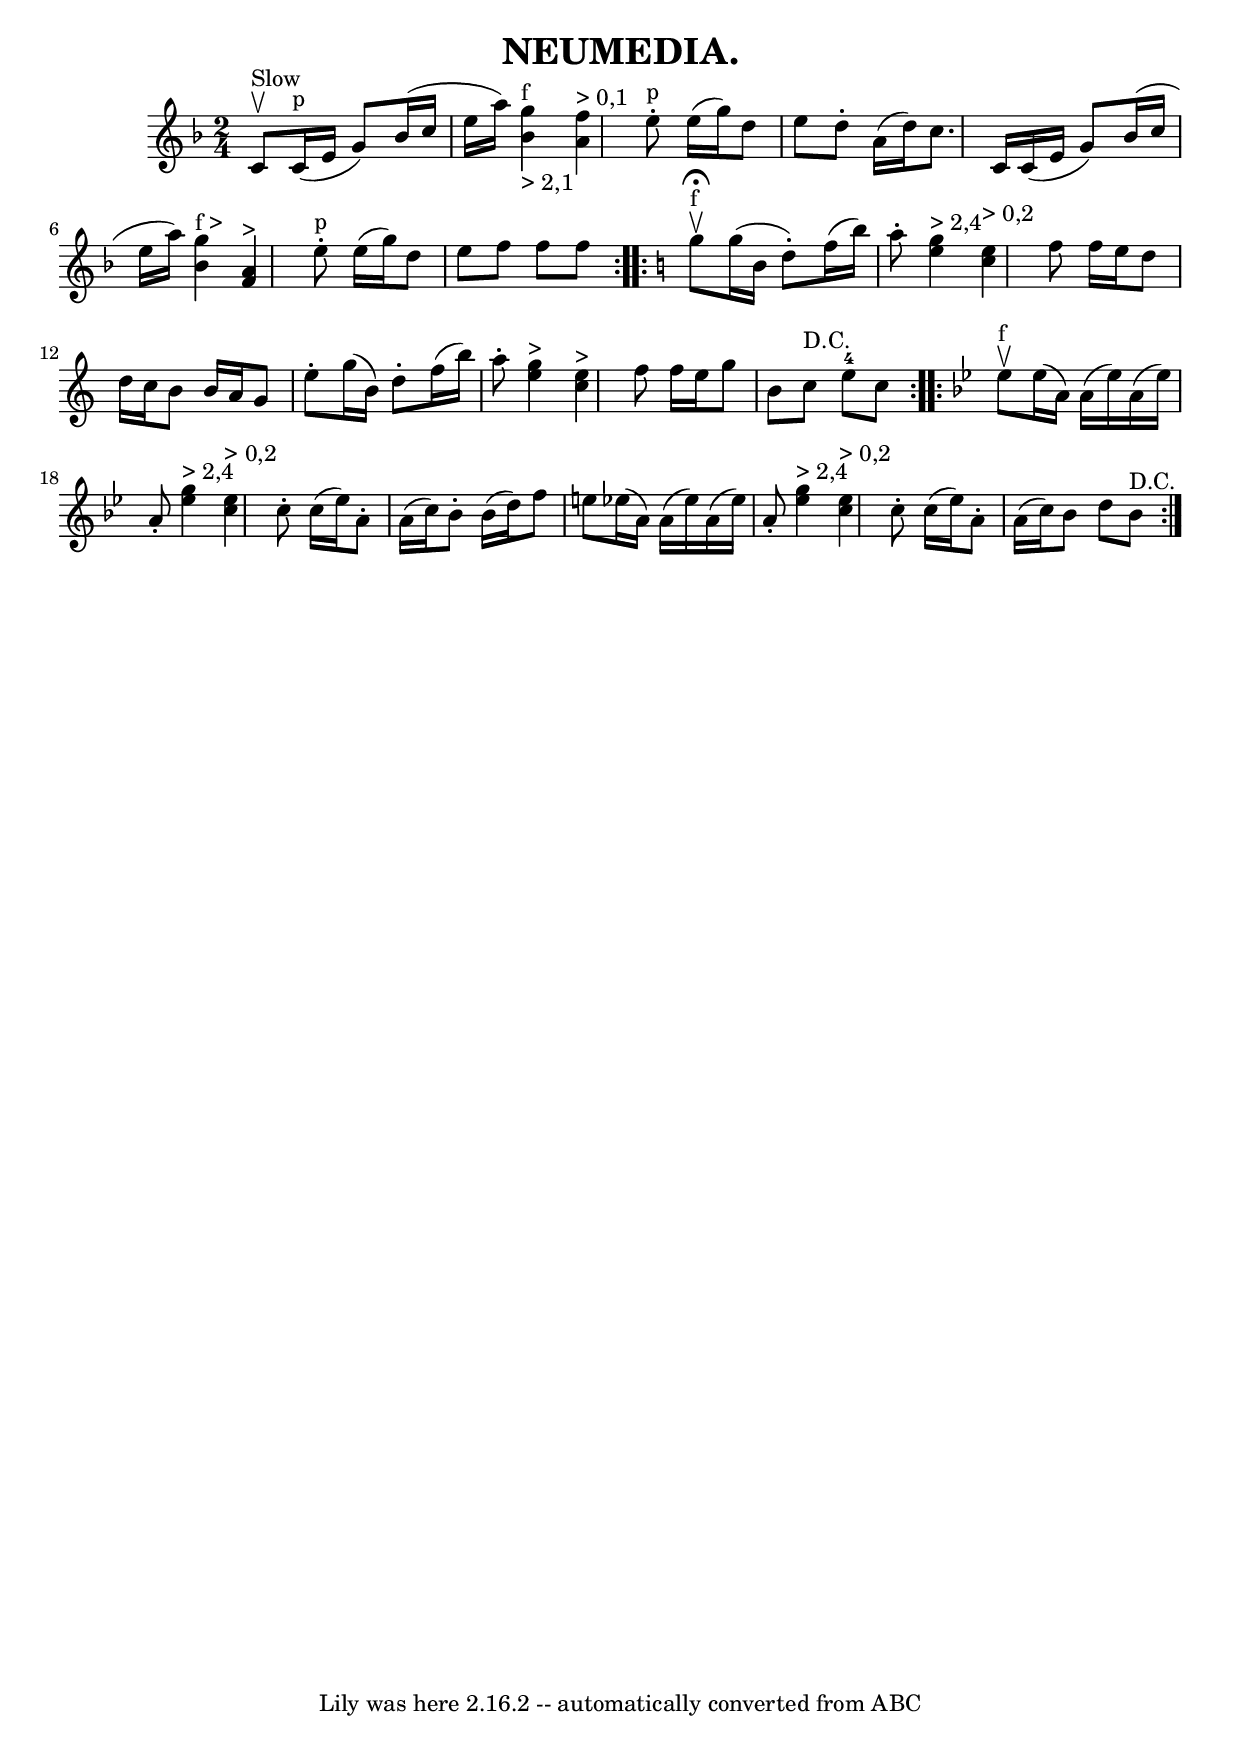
\version "2.16.2"
\include "Mammoth.ily"
\header {
  crossRefNumber = "21"
  footnotes = ""
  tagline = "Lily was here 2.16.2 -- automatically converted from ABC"
  title = "NEUMEDIA."

}
voicedefault =  {



  \repeat volta 2 {

    \time 2/4 
    \key f \major
    c'8^"Slow"^\upbow |
    c'16^"p"(e'16   
    g'8) bes'16 (c''16 e''16 a''16)   |
    << g''4 
       _"> 2,1"^"f" bes'4   >>   << f''4^"> 0,1" a'4   >> |
    e''8 ^"p"-. e''16 (g''16) d''8 e''8  |
    d''8 -. a'16 (
    d''16) c''8. c'16  |
    c'16 (e'16 g'8) bes'16 (
    c''16 e''16 a''16) |
    << g''4^"f >" bes'4   >>   << f'4 
				  ^">" a'4   >> |
    e''8^"p"-. e''16 (g''16) d''8 e''8  
    |
    f''8 f''8 f''8    
  }   
  \key c \major
  
  \repeat volta 2 {
    
    g''8^"f"^\fermata^\upbow |
    g''16 (b'16 d''8 -.) f''16 (
    b''16) a''8 -. |
    << g''4^"> 2,4" e''4   >>   << e''4 
				   ^"> 0,2" c''4   >> |
    f''8 f''16 e''16 d''8 d''16    
    c''16  |
    b'8 b'16 a'16 g'8 e''8 -. |
    g''16 (
    b'16) d''8 -. f''16 (b''16) a''8 -. |
    << g''4^">"   
       e''4   >>   << e''4^">" c''4   >> |
    f''8 f''16 e''16    
    g''8 b'8  |
    c''8^"D.C." e''8-4 c''8    
  }   
  \key bes \major  
  
  \repeat volta 2 {
    ees''8^"f"^\upbow |
    ees''16 (a'16)   
    a'16 (ees''16) a'16 (ees''16) a'8 -. |
    << ees''4 ^"> 2,4" g''4   >>   << ees''4^"> 0,2" c''4   >> |
    c''8 -.   
    c''16 (ees''16) a'8 -. a'16 (c''16) |
    bes'8 -.   
    bes'16 (d''16) f''8 e''8  |
    ees''!16 (a'16) a'16 
    (ees''16) a'16 (ees''16) a'8 -. |
    << ees''4^"> 2,4"   
       g''4   >>   << ees''4^"> 0,2" c''4   >> |
    c''8 -. c''16 (
    ees''16) a'8 -. a'16 (c''16) |
    bes'8 d''8 bes'8 ^"D.C." 
  }   

}

\score{
  <<

    \context Staff="default"
    {
      \voicedefault 
      
    }

  >>
  \layout {
    
  }
  \midi {
  }

}
